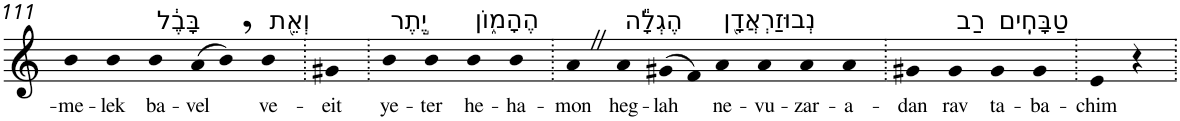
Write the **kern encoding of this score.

**kern	**text
*part1	*part1
*staff1	*staff1
*I"Piano	*
*I'Pno	*
!!LO:PB:g=z
*clefG2	*
*k[]	*
=111	=111
!	!LO:LY:b
4b	-me-
!	!LO:LY:b
4b	-lek
!LO:TX:a:t=בָּבֶ֔ל	!
!	!LO:LY:b
4b	ba-
!	!LO:LY:b
(>8a	-vel
8b,)	.
!LO:TX:a:t=וְאֵ֖ת	!
!	!LO:LY:b
4b	ve-
=112.	=112.
!	!LO:LY:b
4g#X	-eit
=113.	=113.
!LO:TX:a:t=יֶ֣תֶר	!
!	!LO:LY:b
4b	ye-
!	!LO:LY:b
4b	-ter
!LO:TX:a:t=הֶהָמ֑וֹן	!
!	!LO:LY:b
4b	he-
!	!LO:LY:b
4b	-ha-
=114.	=114.
!	!LO:LY:b
4aZ	-mon
!LO:TX:a:t=הֶגְלָ֕ה	!
!	!LO:LY:b
4a	heg-
!	!LO:LY:b
(>8g#X	-lah
8f)	.
!LO:TX:a:t=נְבוּזַרְאֲדָ֖ן	!
!	!LO:LY:b
4a	ne-
!	!LO:LY:b
4a	-vu-
!	!LO:LY:b
4a	-zar-
!	!LO:LY:b
4a	-a-
=115.	=115.
!	!LO:LY:b
4g#X	-dan
!LO:TX:a:t=רַב	!
!	!LO:LY:b
4g#	rav
!LO:TX:a:t=טַבָּחִֽים	!
!	!LO:LY:b
4g#	ta-
!	!LO:LY:b
4g#	-ba-
=116.	=116.
!	!LO:LY:b
4e	-chim
4r	.
=.	=.
*-	*-
